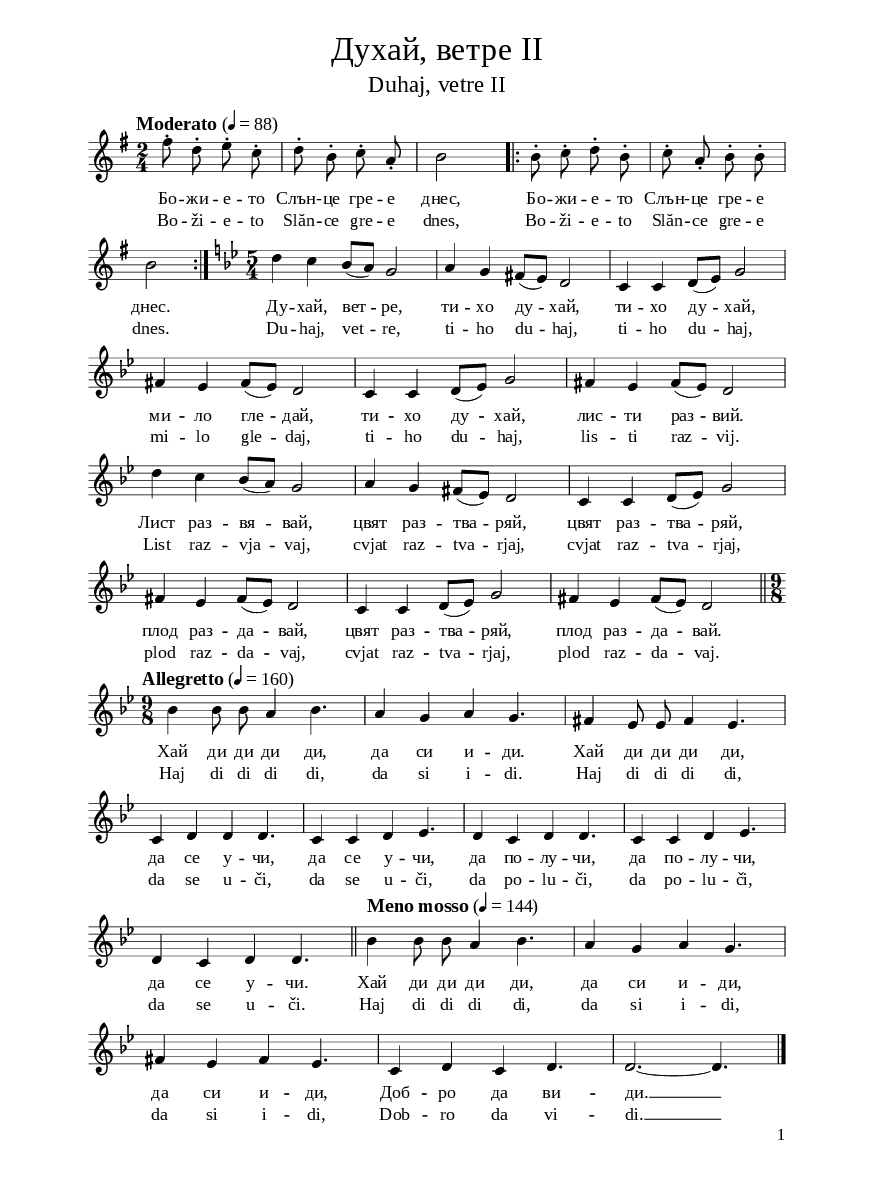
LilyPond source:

\version "2.24.4"

% include paper part and global functions
\include "include/globals.ily"

\bookpart {
  \label #'ref161
  \tocItem \markup "Духай, ветре II – Duhaj, vetre II"
  \include "include/bookpart-paper.ily"
  \score {
    \include "include/score-layout.ily"
    \new Voice \absolute {
      \clef treble
      \key g \major
      \time 2/4
      \tempoFunc "Moderato" 4 "88"
      \autoBeamOff
      fis''8 -.  d''8 -.  e''8 -.
      c''8 -. | % 2
      d''8 -.  b'8 -.  c''8 -.
      a'8 -.  | % 3
      b'2 \repeat volta 2 {
        | % 4
        b'8 -. c''8 -.  d''8 -.
        b'8 -.  | % 5
        c''8 -. a'8 -.  b'8 -.
        b'8 -.  \break | % 6
        b'2
        | % 7
      }
      \key g \minor \time 5/4  % 7
      d''4 c''4  bes'8 ( [  a'8 ) ]
      g'2 | % 8
      a'4  g'4  fis'8 ( [  es'8 ) ]
      d'2 | % 9
      c'4  c'4  d'8 ( [  es'8 ) ]  g'2
      \break |
      fis'4  es'4  fis'8 ( [  es'8 ) ]
      d'2 | % 11
      c'4  c'4  d'8 ( [  es'8 ) ]  g'2
      | % 12
      fis'4  es'4  fis'8 ( [  es'8 ) ]
      d'2 \break | % 13
      d''4 c''4  bes'8 ( [  a'8 ) ]
      g'2 | % 14
      a'4  g'4  fis'8 ( [  es'8 ) ]
      d'2 | % 15
      c'4  c'4  d'8 ( [  es'8 ) ]  g'2
      \break | % 16
      fis'4  es'4  fis'8 ( [  es'8 ) ]
      d'2 | % 17
      c'4  c'4  d'8 ( [  es'8 ) ]  g'2
      | % 18
      fis'4  es'4  fis'8 ( [  es'8 ) ]
      d'2 \bar "||"
      \break | % 19
      \time 9/8  | % 19
      | % 19
      \tempoFunc "Allegretto" 4 "160"
      bes'4 bes'8 bes'8  a'4
      bes'4. |
      a'4  g'4  a'4  g'4. | % 21
      fis'4  es'8  es'8  fis'4  es'4.
      \break | % 22
      c'4  d'4  d'4  d'4. | % 23
      c'4  c'4  d'4  es'4. | % 24
      d'4  c'4  d'4  d'4. | % 25
      c'4  c'4  d'4  es'4. | \break % 26
      d'4  c'4  d'4  d'4. | % 27
      \tempoFunc "Meno mosso" 4 "144"
      \bar "||" bes'4 bes'8 bes'8  a'4
      bes'4. | % 28
      a'4  g'4  a'4  g'4. \break | % 29
      fis'4  es'4  fis'4  es'4. |
      c'4  d'4  c'4  d'4. | % 31
      d'2. ~  d'4. \bar "|."
    }

    \addlyrics {
      Бо -- жи -- е -- то "Слън-" -- це гре --
      е днес, Бо -- жи -- е -- то "Слън-" --
      це гре -- е днес. Ду -- хай, вет
      -- ре, ти -- хо ду  -- хай, ти
      -- хо ду  -- хай, ми -- ло гле
      -- дай, ти -- хо ду  -- хай,
      лис -- ти раз  -- вий. Лист раз
      -- вя  -- вай, цвят раз -- тва
      -- ряй, цвят раз -- тва  --
      ряй, плод раз -- да  -- вай,
      цвят раз -- тва  -- ряй, плод
      раз -- да  -- вай. Хай ди ди ди
      ди, да си и -- ди. Хай ди ди ди
      ди, да се у -- чи, да се у -- чи,
      да по -- лу -- чи, да по -- лу --
      чи, да се у -- чи. Хай ди ди ди
      ди, да си и -- ди, да си и -- ди,
      Доб -- ро да ви -- ди. __
    }
    \addlyrics {
      Bo -- ži -- e -- to Slăn -- ce gre --
      e dnes, Bo -- ži -- e -- to Slăn --
      ce gre -- e dnes. Du -- haj, vet
      -- re, ti -- ho du  -- haj, ti
      -- ho du  -- haj, mi -- lo gle
      -- daj, ti -- ho du  -- haj,
      lis -- ti raz  -- vij. List raz
      -- vja  -- vaj, cvjat raz -- tva
      -- rjaj, cvjat raz -- tva  --
      rjaj, plod raz -- da  -- vaj,
      cvjat raz -- tva  -- rjaj, plod
      raz -- da  -- vaj. Haj di di di
      di, da si i -- di. Haj di di di
      di, da se u -- či, da se u -- či,
      da po -- lu -- či, da po -- lu --
      či, da se u -- či. Haj di di di
      di, da si i -- di, da si i -- di,
      Dob -- ro da vi -- di. __
    }

    \header {
      title = \titleFunc "Духай, ветре II" "Duhaj, vetre II"
    }

    \midi{}

  } % score


  % include foreign translation(s) of the song
  \version "2.24.4"

\markup \fill-line { \fontsize #deTitleFontSize "Der Wind weht II" }

\markup \null
\markup \null
\markup \abs-fontsize #10 {
   \hspace #25
  \override #`(baseline-skip . ,deCoupletBaselineSkip)

  \column {

  \line { " "Die göttliche Sonne scheint heute,  }

    \line { " "die göttliche Sonne scheint heute,  }

    \line { " "die göttliche Sonne scheint heute. }

    \line { " "Wehe, Wind, wehe sanft,  }

    \line { " "wehe sanft, blicke mild, }

    \line { " "wehe sanft, lass das Blatt sich entfalten! }

    \line { " "Lass das Blatt erzittern, öffne die Blüte,  }

    \line { " "öffne die Blüte, verteile die Frucht, }

    \line { " "öffne die Blüte, verteile die Frucht. }

    \line { " "Auf, möge er gehen, }

    \line { " " auf, möge er lernen, möge er lernen, möge er erhalten, }

    \line { " "möge er erhalten, möge er lernen. }

    \line { " "Auf, möge er gehen,  }

    \line { " "damit es ihm wohl ergeht. }

  }
}


} % bookpart

% Più mosso
%
